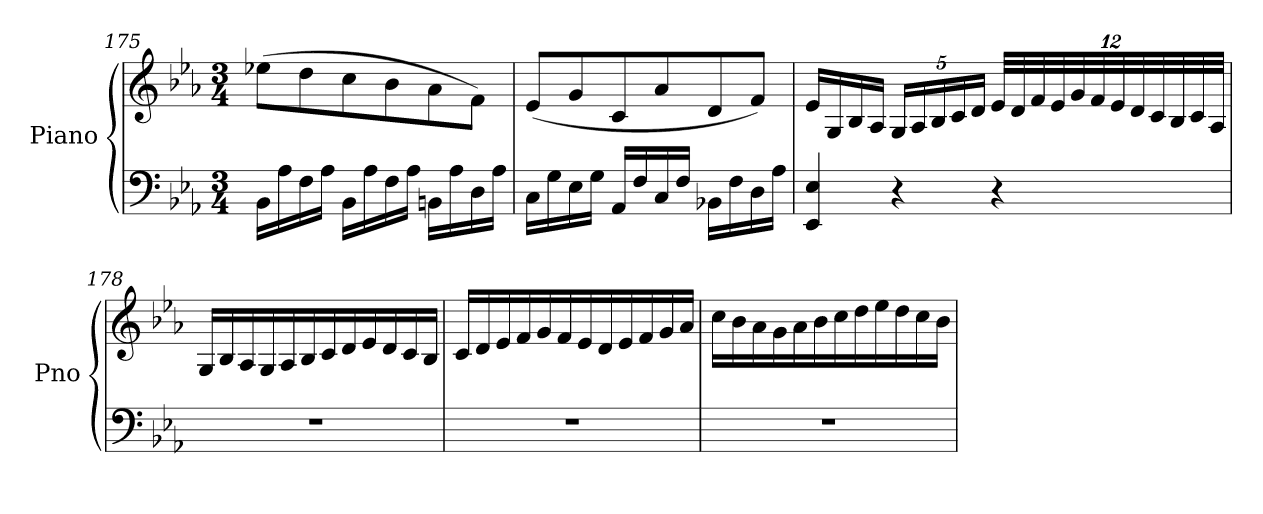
**kern	**kern
*part1	*part1
*staff2	*staff1
*I"Piano	*
*I'Pno	*
*clefF4	*clefG2
*k[b-e-a-]	*k[b-e-a-]
*E-:	*E-:
*M3/4	*M3/4
=175	=175
16BB-\LL	(>8ee-X\L
16A-\	.
16F\	8dd\
16A-\JJ	.
16BB-\LL	8cc\
16A-\	.
16F\	8b-\
16A-\JJ	.
16BBn\LL	8a-\
16A-\	.
16D\	8f\J)
16A-\JJ	.
=176	=176
16C\LL	(<8e-/L
16G\	.
16E-\	8g/
16G\JJ	.
16AA-/LL	8c/
16F/	.
16C/	8a-/
16F/JJ	.
16BB-X\LL	8d/
16F\	.
16D\	8f/J)
16A-\JJ	.
!!LO:LB:g=z
=177	=177
4EE-/ 4E-/	16e-/LL
.	16G/
.	16B-/
.	16A-/JJ
*	*Xbrackettup
4r	20G/LL
.	20A-/
.	20B-/
.	20c/
.	20d/JJ
4r	48e-/LLL
.	48d/
.	48f/
.	48e-/
.	48g/
.	48f/
.	48e-/
.	48d/
.	48c/
.	48B-/
.	48c/
.	48A-/JJJ
=178	=178
2.r	16G/LL
.	16B-/
.	16A-/
.	16G/
.	16A-/
.	16B-/
.	16c/
.	16d/
.	16e-/
.	16d/
.	16c/
.	16B-/JJ
!!LO:PB:g=z
=179	=179
2.r	16c/LL
.	16d/
.	16e-/
.	16f/
.	16g/
.	16f/
.	16e-/
.	16d/
.	16e-/
.	16f/
.	16g/
.	16a-/JJ
=180	=180
2.r	16cc\LL
.	16b-\
.	16a-\
.	16g\
.	16a-\
.	16b-\
.	16cc\
.	16dd\
.	16ee-\
.	16dd\
.	16cc\
.	16b-\JJ
=	=
*-	*-
